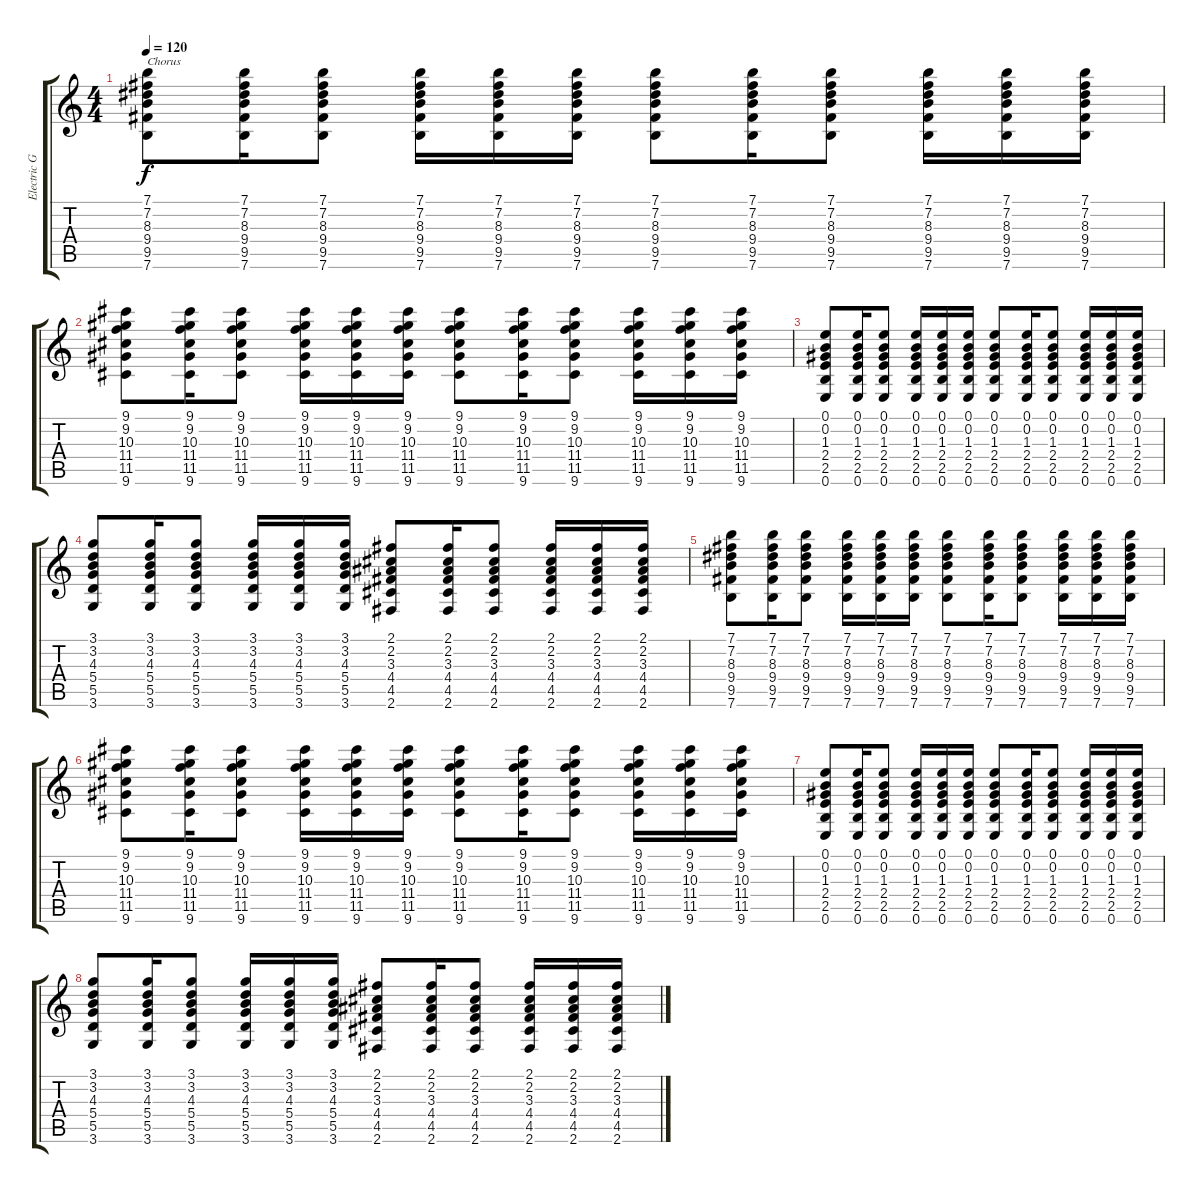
\track ("Electric Guitar" "Electric G") {instrument overdrivenguitar}
\staff {score tabs}
\tuning (E4 B3 G3 D3 A2 E2) {hide}
\ts (4 4)
\tempo 120
\clef g2
\ks c
(7.1 7.2 8.3 9.4 9.5 7.6).8{txt "Chorus" dy f} (7.1 7.2 8.3 9.4 9.5 7.6).16 (7.1 7.2 8.3 9.4 9.5 7.6).8 (7.1 7.2 8.3 9.4 9.5 7.6).16 (7.1 7.2 8.3 9.4 9.5 7.6).16 (7.1 7.2 8.3 9.4 9.5 7.6).16 (7.1 7.2 8.3 9.4 9.5 7.6).8 (7.1 7.2 8.3 9.4 9.5 7.6).16 (7.1 7.2 8.3 9.4 9.5 7.6).8 (7.1 7.2 8.3 9.4 9.5 7.6).16 (7.1 7.2 8.3 9.4 9.5 7.6).16 (7.1 7.2 8.3 9.4 9.5 7.6).16 |
(9.1 9.2 10.3 11.4 11.5 9.6).8 (9.1 9.2 10.3 11.4 11.5 9.6).16 (9.1 9.2 10.3 11.4 11.5 9.6).8 (9.1 9.2 10.3 11.4 11.5 9.6).16 (9.1 9.2 10.3 11.4 11.5 9.6).16 (9.1 9.2 10.3 11.4 11.5 9.6).16 (9.1 9.2 10.3 11.4 11.5 9.6).8 (9.1 9.2 10.3 11.4 11.5 9.6).16 (9.1 9.2 10.3 11.4 11.5 9.6).8 (9.1 9.2 10.3 11.4 11.5 9.6).16 (9.1 9.2 10.3 11.4 11.5 9.6).16 (9.1 9.2 10.3 11.4 11.5 9.6).16 |
(0.1 0.2 1.3 2.4 2.5 0.6).8 (0.1 0.2 1.3 2.4 2.5 0.6).16 (0.1 0.2 1.3 2.4 2.5 0.6).8 (0.1 0.2 1.3 2.4 2.5 0.6).16 (0.1 0.2 1.3 2.4 2.5 0.6).16 (0.1 0.2 1.3 2.4 2.5 0.6).16 (0.1 0.2 1.3 2.4 2.5 0.6).8 (0.1 0.2 1.3 2.4 2.5 0.6).16 (0.1 0.2 1.3 2.4 2.5 0.6).8 (0.1 0.2 1.3 2.4 2.5 0.6).16 (0.1 0.2 1.3 2.4 2.5 0.6).16 (0.1 0.2 1.3 2.4 2.5 0.6).16 |
(3.1 3.2 4.3 5.4 5.5 3.6).8 (3.1 3.2 4.3 5.4 5.5 3.6).16 (3.1 3.2 4.3 5.4 5.5 3.6).8 (3.1 3.2 4.3 5.4 5.5 3.6).16 (3.1 3.2 4.3 5.4 5.5 3.6).16 (3.1 3.2 4.3 5.4 5.5 3.6).16 (2.1 2.2 3.3 4.4 4.5 2.6).8 (2.1 2.2 3.3 4.4 4.5 2.6).16 (2.1 2.2 3.3 4.4 4.5 2.6).8 (2.1 2.2 3.3 4.4 4.5 2.6).16 (2.1 2.2 3.3 4.4 4.5 2.6).16 (2.1 2.2 3.3 4.4 4.5 2.6).16 |
(7.1 7.2 8.3 9.4 9.5 7.6).8 (7.1 7.2 8.3 9.4 9.5 7.6).16 (7.1 7.2 8.3 9.4 9.5 7.6).8 (7.1 7.2 8.3 9.4 9.5 7.6).16 (7.1 7.2 8.3 9.4 9.5 7.6).16 (7.1 7.2 8.3 9.4 9.5 7.6).16 (7.1 7.2 8.3 9.4 9.5 7.6).8 (7.1 7.2 8.3 9.4 9.5 7.6).16 (7.1 7.2 8.3 9.4 9.5 7.6).8 (7.1 7.2 8.3 9.4 9.5 7.6).16 (7.1 7.2 8.3 9.4 9.5 7.6).16 (7.1 7.2 8.3 9.4 9.5 7.6).16 |
(9.1 9.2 10.3 11.4 11.5 9.6).8 (9.1 9.2 10.3 11.4 11.5 9.6).16 (9.1 9.2 10.3 11.4 11.5 9.6).8 (9.1 9.2 10.3 11.4 11.5 9.6).16 (9.1 9.2 10.3 11.4 11.5 9.6).16 (9.1 9.2 10.3 11.4 11.5 9.6).16 (9.1 9.2 10.3 11.4 11.5 9.6).8 (9.1 9.2 10.3 11.4 11.5 9.6).16 (9.1 9.2 10.3 11.4 11.5 9.6).8 (9.1 9.2 10.3 11.4 11.5 9.6).16 (9.1 9.2 10.3 11.4 11.5 9.6).16 (9.1 9.2 10.3 11.4 11.5 9.6).16 |
(0.1 0.2 1.3 2.4 2.5 0.6).8 (0.1 0.2 1.3 2.4 2.5 0.6).16 (0.1 0.2 1.3 2.4 2.5 0.6).8 (0.1 0.2 1.3 2.4 2.5 0.6).16 (0.1 0.2 1.3 2.4 2.5 0.6).16 (0.1 0.2 1.3 2.4 2.5 0.6).16 (0.1 0.2 1.3 2.4 2.5 0.6).8 (0.1 0.2 1.3 2.4 2.5 0.6).16 (0.1 0.2 1.3 2.4 2.5 0.6).8 (0.1 0.2 1.3 2.4 2.5 0.6).16 (0.1 0.2 1.3 2.4 2.5 0.6).16 (0.1 0.2 1.3 2.4 2.5 0.6).16 |
(3.1 3.2 4.3 5.4 5.5 3.6).8 (3.1 3.2 4.3 5.4 5.5 3.6).16 (3.1 3.2 4.3 5.4 5.5 3.6).8 (3.1 3.2 4.3 5.4 5.5 3.6).16 (3.1 3.2 4.3 5.4 5.5 3.6).16 (3.1 3.2 4.3 5.4 5.5 3.6).16 (2.1 2.2 3.3 4.4 4.5 2.6).8 (2.1 2.2 3.3 4.4 4.5 2.6).16 (2.1 2.2 3.3 4.4 4.5 2.6).8 (2.1 2.2 3.3 4.4 4.5 2.6).16 (2.1 2.2 3.3 4.4 4.5 2.6).16 (2.1 2.2 3.3 4.4 4.5 2.6).16
